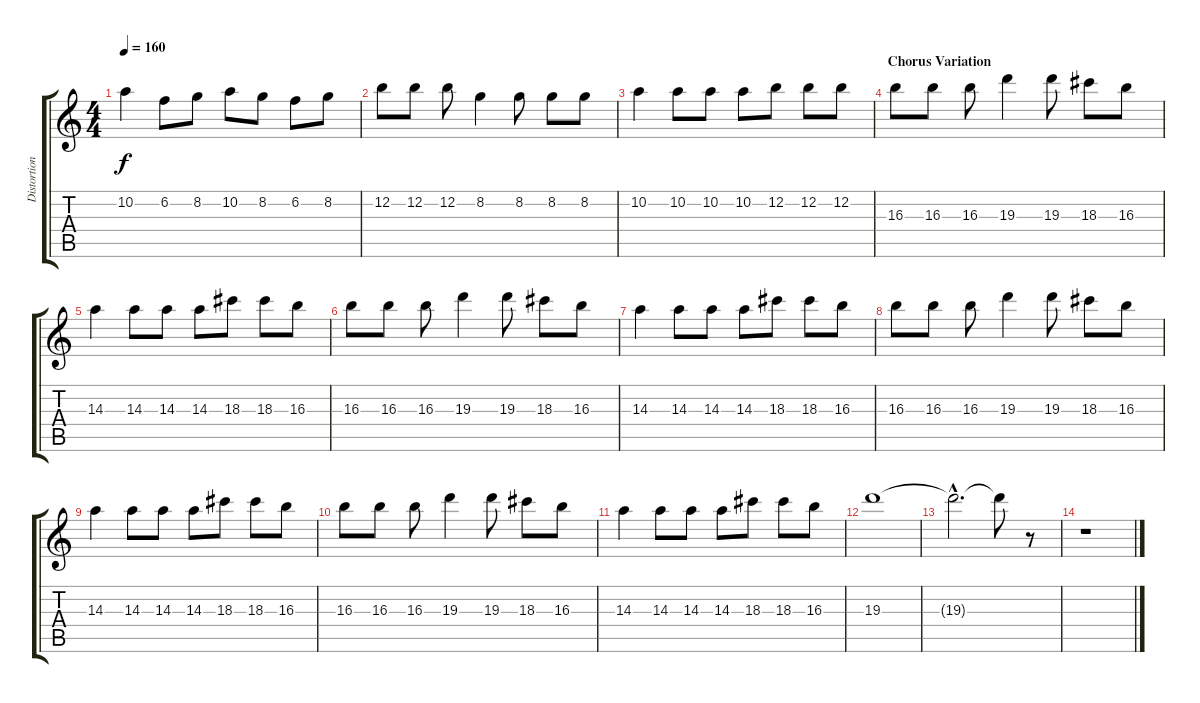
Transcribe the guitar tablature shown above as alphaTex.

\track ("Distortion Guitar" "Distortion") {instrument distortionguitar}
\staff {score tabs}
\tuning (E4 B3 G3 D3 A2 D2) {hide}
\ts (4 4)
\tempo 160
\clef g2
\ks c
10.2.4{dy f} 6.2.8 8.2.8 10.2.8 8.2.8 6.2.8 8.2.8 |
12.2.8 12.2.8 12.2.8 8.2.4 8.2.8 8.2.8 8.2.8 |
10.2.4 10.2.8 10.2.8 10.2.8 12.2.8 12.2.8 12.2.8 |
\section ("" "Chorus Variation")
16.3.8 16.3.8 16.3.8 19.3.4 19.3.8 18.3.8 16.3.8 |
14.3.4 14.3.8 14.3.8 14.3.8 18.3.8 18.3.8 16.3.8 |
16.3.8 16.3.8 16.3.8 19.3.4 19.3.8 18.3.8 16.3.8 |
14.3.4 14.3.8 14.3.8 14.3.8 18.3.8 18.3.8 16.3.8 |
16.3.8 16.3.8 16.3.8 19.3.4 19.3.8 18.3.8 16.3.8 |
14.3.4 14.3.8 14.3.8 14.3.8 18.3.8 18.3.8 16.3.8 |
16.3.8 16.3.8 16.3.8 19.3.4 19.3.8 18.3.8 16.3.8 |
14.3.4 14.3.8 14.3.8 14.3.8 18.3.8 18.3.8 16.3.8 |
19.3.1 |
19.3{hac t}.2{d} 19.3{t}.8 r.8 |
r.1
